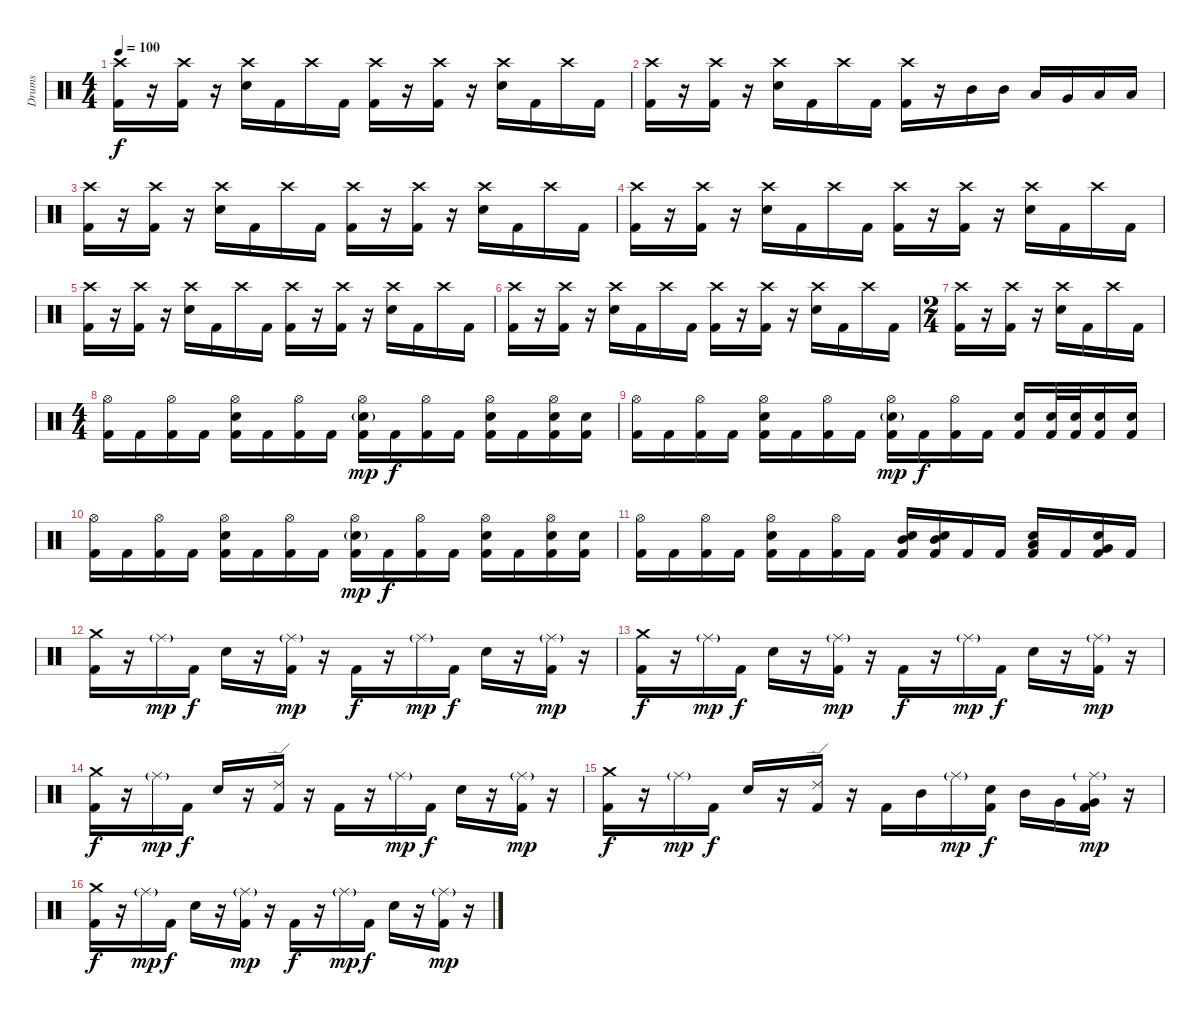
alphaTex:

\track ("Drums" "Drums") {instrument percussion}
\staff {score}
\articulation defaults
\ts (4 4)
\tempo 100
\clef neutral
\ks c
("Crash high (hit)" "Kick (hit) 2").16{dy f} r.16 ("Crash high (hit)" "Kick (hit) 2").16 r.16 ("Crash high (hit)" "Snare (hit) 2").16 "Kick (hit) 2".16 "Crash high (hit)".16 "Kick (hit) 2".16 ("Crash high (hit)" "Kick (hit) 2").16 r.16 ("Crash high (hit)" "Kick (hit) 2").16 r.16 ("Crash high (hit)" "Snare (hit) 2").16 "Kick (hit) 2".16 "Crash high (hit)".16 "Kick (hit) 2".16 |
("Crash high (hit)" "Kick (hit) 2").16 r.16 ("Crash high (hit)" "Kick (hit) 2").16 r.16 ("Crash high (hit)" "Snare (hit) 2").16 "Kick (hit) 2".16 "Crash high (hit)".16 "Kick (hit) 2".16 ("Crash high (hit)" "Kick (hit) 2").16 r.16 "Mid Tom (hit)".16 "Mid Tom (hit)".16 "Low Tom (hit)".16 "Very Low Tom (hit)".16 "Low Floor Tom (hit)".16 "Low Floor Tom (hit)".16 |
("Crash high (hit)" "Kick (hit) 2").16 r.16 ("Crash high (hit)" "Kick (hit) 2").16 r.16 ("Crash high (hit)" "Snare (hit) 2").16 "Kick (hit) 2".16 "Crash high (hit)".16 "Kick (hit) 2".16 ("Crash high (hit)" "Kick (hit) 2").16 r.16 ("Crash high (hit)" "Kick (hit) 2").16 r.16 ("Crash high (hit)" "Snare (hit) 2").16 "Kick (hit) 2".16 "Crash high (hit)".16 "Kick (hit) 2".16 |
("Crash high (hit)" "Kick (hit) 2").16 r.16 ("Crash high (hit)" "Kick (hit) 2").16 r.16 ("Crash high (hit)" "Snare (hit) 2").16 "Kick (hit) 2".16 "Crash high (hit)".16 "Kick (hit) 2".16 ("Crash high (hit)" "Kick (hit) 2").16 r.16 ("Crash high (hit)" "Kick (hit) 2").16 r.16 ("Crash high (hit)" "Snare (hit) 2").16 "Kick (hit) 2".16 "Crash high (hit)".16 "Kick (hit) 2".16 |
("Crash high (hit)" "Kick (hit) 2").16 r.16 ("Crash high (hit)" "Kick (hit) 2").16 r.16 ("Crash high (hit)" "Snare (hit) 2").16 "Kick (hit) 2".16 "Crash high (hit)".16 "Kick (hit) 2".16 ("Crash high (hit)" "Kick (hit) 2").16 r.16 ("Crash high (hit)" "Kick (hit) 2").16 r.16 ("Crash high (hit)" "Snare (hit) 2").16 "Kick (hit) 2".16 "Crash high (hit)".16 "Kick (hit) 2".16 |
("Crash high (hit)" "Kick (hit) 2").16 r.16 ("Crash high (hit)" "Kick (hit) 2").16 r.16 ("Crash high (hit)" "Snare (hit) 2").16 "Kick (hit) 2".16 "Crash high (hit)".16 "Kick (hit) 2".16 ("Crash high (hit)" "Kick (hit) 2").16 r.16 ("Crash high (hit)" "Kick (hit) 2").16 r.16 ("Crash high (hit)" "Snare (hit) 2").16 "Kick (hit) 2".16 "Crash high (hit)".16 "Kick (hit) 2".16 |
\ts (2 4)
("Crash high (hit)" "Kick (hit) 2").16 r.16 ("Crash high (hit)" "Kick (hit) 2").16 r.16 ("Crash high (hit)" "Snare (hit) 2").16 "Kick (hit) 2".16 "Crash high (hit)".16 "Kick (hit) 2".16 |
\ts (4 4)
("Hi-Hat (open)" "Kick (hit) 2").16 "Kick (hit) 2".16 ("Hi-Hat (open)" "Kick (hit) 2").16 "Kick (hit) 2".16 ("Hi-Hat (open)" "Snare (hit) 2" "Kick (hit) 2").16 "Kick (hit) 2".16 ("Hi-Hat (open)" "Kick (hit) 2").16 "Kick (hit) 2".16 ("Hi-Hat (open)" "Snare (hit) 2"{g} "Kick (hit) 2").16{dy mp} "Kick (hit) 2".16{dy f} ("Hi-Hat (open)" "Kick (hit) 2").16 "Kick (hit) 2".16 ("Hi-Hat (open)" "Snare (hit) 2" "Kick (hit) 2").16 "Kick (hit) 2".16 ("Hi-Hat (open)" "Snare (hit) 2" "Kick (hit) 2").16 ("Snare (hit) 2" "Kick (hit) 2").16 |
("Hi-Hat (open)" "Kick (hit) 2").16 "Kick (hit) 2".16 ("Hi-Hat (open)" "Kick (hit) 2").16 "Kick (hit) 2".16 ("Hi-Hat (open)" "Snare (hit) 2" "Kick (hit) 2").16 "Kick (hit) 2".16 ("Hi-Hat (open)" "Kick (hit) 2").16 "Kick (hit) 2".16 ("Hi-Hat (open)" "Snare (hit) 2"{g} "Kick (hit) 2").16{dy mp} "Kick (hit) 2".16{dy f} ("Hi-Hat (open)" "Kick (hit) 2").16 "Kick (hit) 2".16 ("Snare (hit) 2" "Kick (hit) 2").16 ("Snare (hit) 2" "Kick (hit) 2").32 ("Snare (hit) 2" "Kick (hit) 2").32 ("Snare (hit) 2" "Kick (hit) 2").16 ("Snare (hit) 2" "Kick (hit) 2").16 |
("Hi-Hat (open)" "Kick (hit) 2").16 "Kick (hit) 2".16 ("Hi-Hat (open)" "Kick (hit) 2").16 "Kick (hit) 2".16 ("Hi-Hat (open)" "Snare (hit) 2" "Kick (hit) 2").16 "Kick (hit) 2".16 ("Hi-Hat (open)" "Kick (hit) 2").16 "Kick (hit) 2".16 ("Hi-Hat (open)" "Snare (hit) 2"{g} "Kick (hit) 2").16{dy mp} "Kick (hit) 2".16{dy f} ("Hi-Hat (open)" "Kick (hit) 2").16 "Kick (hit) 2".16 ("Hi-Hat (open)" "Snare (hit) 2" "Kick (hit) 2").16 "Kick (hit) 2".16 ("Hi-Hat (open)" "Snare (hit) 2" "Kick (hit) 2").16 ("Snare (hit) 2" "Kick (hit) 2").16 |
("Hi-Hat (open)" "Kick (hit) 2").16 "Kick (hit) 2".16 ("Hi-Hat (open)" "Kick (hit) 2").16 "Kick (hit) 2".16 ("Hi-Hat (open)" "Snare (hit) 2" "Kick (hit) 2").16 "Kick (hit) 2".16 ("Hi-Hat (open)" "Kick (hit) 2").16 "Kick (hit) 2".16 ("Mid Tom (hit)" "Snare (hit) 2" "Kick (hit) 2").16 ("Mid Tom (hit)" "Snare (hit) 2" "Kick (hit) 2").16 "Kick (hit) 2".16 "Kick (hit) 2".16 ("Snare (hit) 2" "Low Tom (hit)" "Kick (hit) 2").16 "Kick (hit) 2".16 ("Snare (hit) 2" "Very Low Tom (hit)" "Kick (hit) 2").16 "Kick (hit) 2".16 |
("Crash medium (hit)" "Kick (hit) 2").16 r.16 "Ride (middle)"{g}.16{dy mp} "Kick (hit) 2".16{dy f} "Snare (hit) 2".16 r.16 ("Ride (middle)"{g} "Kick (hit) 2").16{dy mp} r.16 "Kick (hit) 2".16{dy f} r.16 "Ride (middle)"{g}.16{dy mp} "Kick (hit) 2".16{dy f} "Snare (hit) 2".16 r.16 ("Ride (middle)"{g} "Kick (hit) 2").16{dy mp} r.16 |
("Crash medium (hit)" "Kick (hit) 2").16{dy f} r.16 "Ride (middle)"{g}.16{dy mp} "Kick (hit) 2".16{dy f} "Snare (hit) 2".16 r.16 ("Ride (middle)"{g} "Kick (hit) 2").16{dy mp} r.16 "Kick (hit) 2".16{dy f} r.16 "Ride (middle)"{g}.16{dy mp} "Kick (hit) 2".16{dy f} "Snare (hit) 2".16 r.16 ("Ride (middle)"{g} "Kick (hit) 2").16{dy mp} r.16 |
("Crash medium (hit)" "Kick (hit) 2").16{dy f} r.16 "Ride (middle)"{g}.16{dy mp} "Kick (hit) 2".16{dy f} "Snare (hit) 2".16 r.16 ("Ride (edge) 2" "Kick (hit) 2").16 r.16 "Kick (hit) 2".16 r.16 "Ride (middle)"{g}.16{dy mp} "Kick (hit) 2".16{dy f} "Snare (hit) 2".16 r.16 ("Ride (middle)"{g} "Kick (hit) 2").16{dy mp} r.16 |
("Crash medium (hit)" "Kick (hit) 2").16{dy f} r.16 "Ride (middle)"{g}.16{dy mp} "Kick (hit) 2".16{dy f} "Snare (hit) 2".16 r.16 ("Ride (edge) 2" "Kick (hit) 2").16 r.16 "Kick (hit) 2".16 "Mid Tom (hit)".16 "Ride (middle)"{g}.16{dy mp} ("Snare (hit) 2" "Kick (hit) 2").16{dy f} "Mid Tom (hit)".16 "Very Low Tom (hit)".16 ("Ride (middle)"{g} "Very Low Tom (hit)" "Kick (hit) 2").16{dy mp} r.16 |
("Crash medium (hit)" "Kick (hit) 2").16{dy f} r.16 "Ride (middle)"{g}.16{dy mp} "Kick (hit) 2".16{dy f} "Snare (hit) 2".16 r.16 ("Ride (middle)"{g} "Kick (hit) 2").16{dy mp} r.16 "Kick (hit) 2".16{dy f} r.16 "Ride (middle)"{g}.16{dy mp} "Kick (hit) 2".16{dy f} "Snare (hit) 2".16 r.16 ("Ride (middle)"{g} "Kick (hit) 2").16{dy mp} r.16
